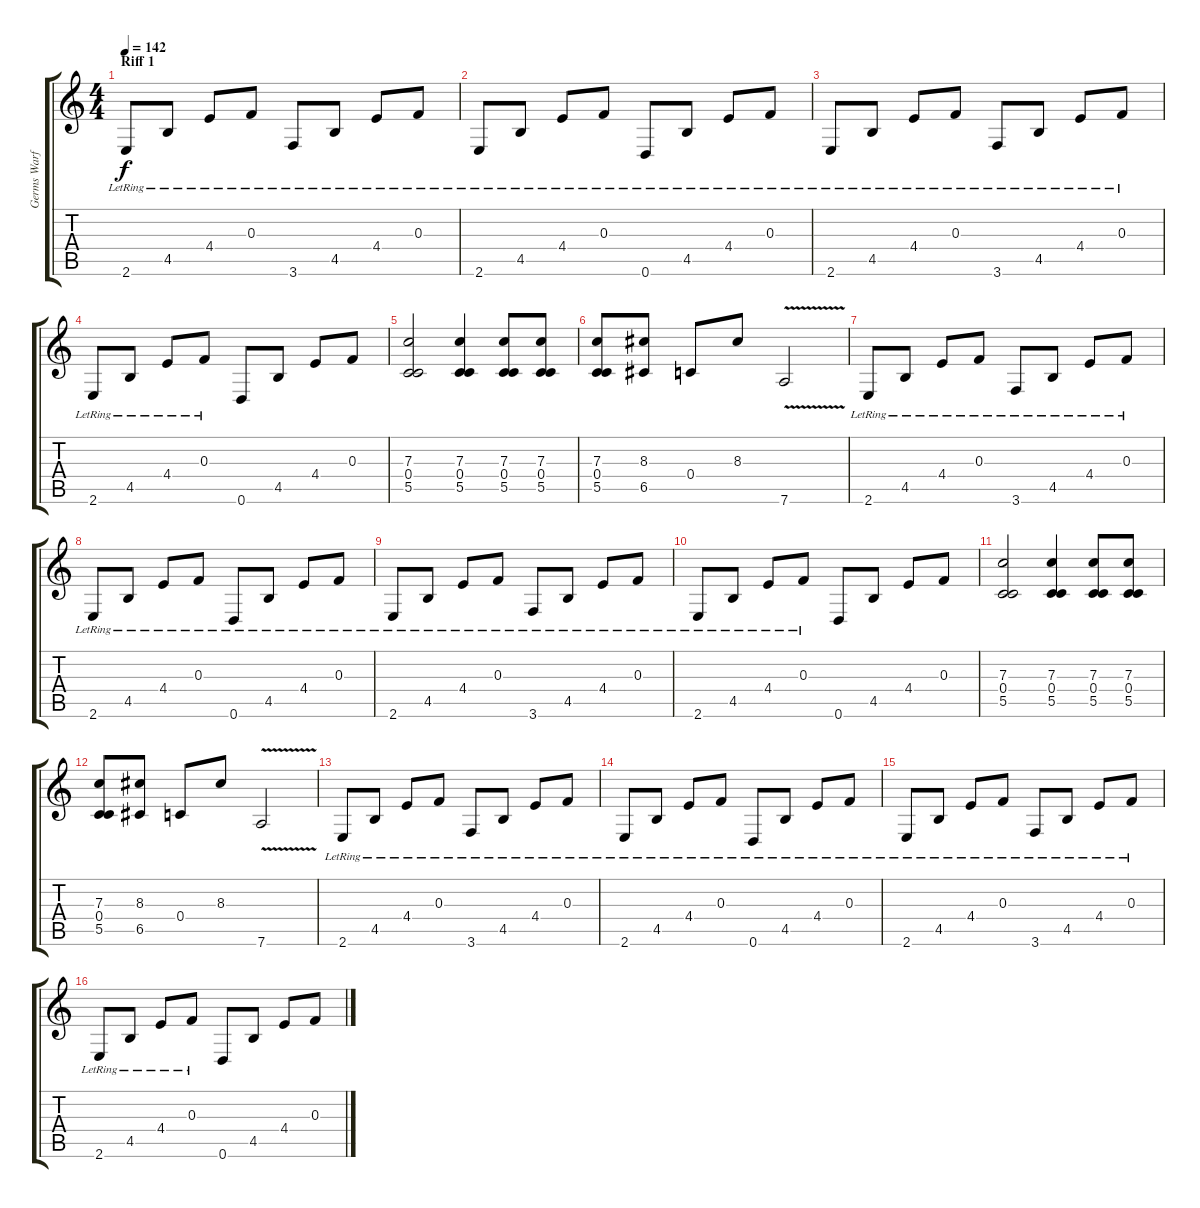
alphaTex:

\track ("Germs Warfare (Guitar Soul Deux)" "Germs Warf") {instrument distortionguitar}
\staff {score tabs}
\tuning (D4 A3 F3 C3 G2 D2) {hide}
\ts (4 4)
\section ("" "Riff 1")
\tempo 142
\clef g2
\ks c
2.6{lr}.8{dy f} 4.5{lr}.8 4.4{lr}.8 0.3{lr}.8 3.6{lr}.8 4.5{lr}.8 4.4{lr}.8 0.3{lr}.8 |
2.6{lr}.8 4.5{lr}.8 4.4{lr}.8 0.3{lr}.8 0.6{lr}.8 4.5{lr}.8 4.4{lr}.8 0.3{lr}.8 |
2.6{lr}.8 4.5{lr}.8 4.4{lr}.8 0.3{lr}.8 3.6{lr}.8 4.5{lr}.8 4.4{lr}.8 0.3{lr}.8 |
2.6{lr}.8 4.5{lr}.8 4.4{lr}.8 0.3{lr}.8 0.6.8 4.5.8 4.4.8 0.3.8 |
(7.3 0.4 5.5).2 (7.3 0.4 5.5).4 (7.3 0.4 5.5).8 (7.3 0.4 5.5).8 |
(7.3 0.4 5.5).8 (8.3 6.5).8 0.4.8 8.3.8 7.6{v}.2 |
2.6{lr}.8 4.5{lr}.8 4.4{lr}.8 0.3{lr}.8 3.6{lr}.8 4.5{lr}.8 4.4{lr}.8 0.3{lr}.8 |
2.6{lr}.8 4.5{lr}.8 4.4{lr}.8 0.3{lr}.8 0.6{lr}.8 4.5{lr}.8 4.4{lr}.8 0.3{lr}.8 |
2.6{lr}.8 4.5{lr}.8 4.4{lr}.8 0.3{lr}.8 3.6{lr}.8 4.5{lr}.8 4.4{lr}.8 0.3{lr}.8 |
2.6{lr}.8 4.5{lr}.8 4.4{lr}.8 0.3{lr}.8 0.6.8 4.5.8 4.4.8 0.3.8 |
(7.3 0.4 5.5).2 (7.3 0.4 5.5).4 (7.3 0.4 5.5).8 (7.3 0.4 5.5).8 |
(7.3 0.4 5.5).8 (8.3 6.5).8 0.4.8 8.3.8 7.6{v}.2 |
2.6{lr}.8 4.5{lr}.8 4.4{lr}.8 0.3{lr}.8 3.6{lr}.8 4.5{lr}.8 4.4{lr}.8 0.3{lr}.8 |
2.6{lr}.8 4.5{lr}.8 4.4{lr}.8 0.3{lr}.8 0.6{lr}.8 4.5{lr}.8 4.4{lr}.8 0.3{lr}.8 |
2.6{lr}.8 4.5{lr}.8 4.4{lr}.8 0.3{lr}.8 3.6{lr}.8 4.5{lr}.8 4.4{lr}.8 0.3{lr}.8 |
2.6{lr}.8 4.5{lr}.8 4.4{lr}.8 0.3{lr}.8 0.6.8 4.5.8 4.4.8 0.3.8
